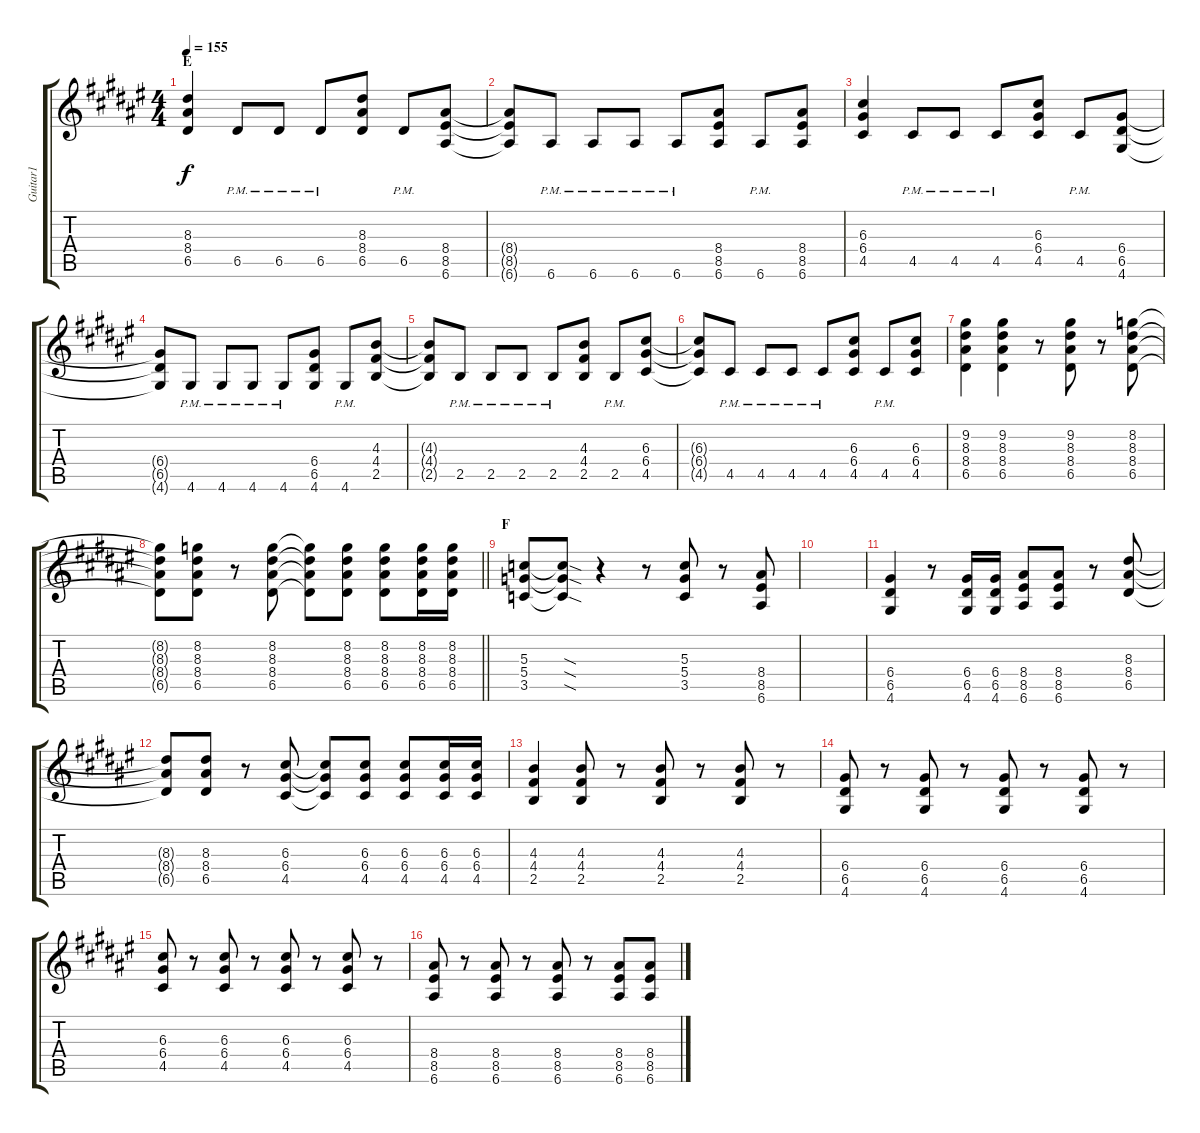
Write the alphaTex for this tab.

\track ("Guitar1" "Guitar1") {instrument distortionguitar}
\staff {score tabs}
\tuning (E4 B3 G3 D3 A2 E2) {hide}
\ts (4 4)
\section ("" "E")
\tempo 155
\clef g2
\ks f#
(8.3 8.4 6.5).4{dy f} 6.5{pm}.8 6.5{pm}.8 6.5{pm}.8 (8.3 8.4 6.5).8 6.5{pm}.8 (8.4 8.5 6.6).8 |
(8.4{t} 8.5{t} 6.6{t}).8 6.6{pm}.8 6.6{pm}.8 6.6{pm}.8 6.6{pm}.8 (8.4 8.5 6.6).8 6.6{pm}.8 (8.4 8.5 6.6).8 |
(6.3 6.4 4.5).4 4.5{pm}.8 4.5{pm}.8 4.5{pm}.8 (6.3 6.4 4.5).8 4.5{pm}.8 (6.4 6.5 4.6).8 |
(6.4{t} 6.5{t} 4.6{t}).8 4.6{pm}.8 4.6{pm}.8 4.6{pm}.8 4.6{pm}.8 (6.4 6.5 4.6).8 4.6{pm}.8 (4.3 4.4 2.5).8 |
(4.3{t} 4.4{t} 2.5{t}).8 2.5{pm}.8 2.5{pm}.8 2.5{pm}.8 2.5{pm}.8 (4.3 4.4 2.5).8 2.5{pm}.8 (6.3 6.4 4.5).8 |
(6.3{t} 6.4{t} 4.5{t}).8 4.5{pm}.8 4.5{pm}.8 4.5{pm}.8 4.5{pm}.8 (6.3 6.4 4.5).8 4.5{pm}.8 (6.3 6.4 4.5).8 |
(9.2 8.3 8.4 6.5).4 (9.2 8.3 8.4 6.5).4 r.8 (9.2 8.3 8.4 6.5).8 r.8 (8.2 8.3 8.4 6.5).8 |
\barLineRight lightlight
(8.2{t} 8.3{t} 8.4{t} 6.5{t}).8 (8.2 8.3 8.4 6.5).8 r.8 (8.2 8.3 8.4 6.5).8 (8.2{t} 8.3{t} 8.4{t} 6.5{t}).8 (8.2 8.3 8.4 6.5).8 (8.2 8.3 8.4 6.5).8 (8.2 8.3 8.4 6.5).16 (8.2 8.3 8.4 6.5).16 |
\section ("" "F")
(5.3 5.4 3.5).8 (5.3{sod t} 5.4{sod t} 3.5{sod t}).8 r.4 r.8 (5.3 5.4 3.5).8 r.8 (8.4 8.5 6.6).8 |
|
(6.4 6.5 4.6).4 r.8 (6.4 6.5 4.6).16 (6.4 6.5 4.6).16 (8.4 8.5 6.6).8 (8.4 8.5 6.6).8 r.8 (8.3 8.4 6.5).8 |
(8.3{t} 8.4{t} 6.5{t}).8 (8.3 8.4 6.5).8 r.8 (6.3 6.4 4.5).8 (6.3{t} 6.4{t} 4.5{t}).8 (6.3 6.4 4.5).8 (6.3 6.4 4.5).8 (6.3 6.4 4.5).16 (6.3 6.4 4.5).16 |
(4.3 4.4 2.5).4 (4.3 4.4 2.5).8 r.8 (4.3 4.4 2.5).8 r.8 (4.3 4.4 2.5).8 r.8 |
(6.4 6.5 4.6).8 r.8 (6.4 6.5 4.6).8 r.8 (6.4 6.5 4.6).8 r.8 (6.4 6.5 4.6).8 r.8 |
(6.3 6.4 4.5).8 r.8 (6.3 6.4 4.5).8 r.8 (6.3 6.4 4.5).8 r.8 (6.3 6.4 4.5).8 r.8 |
(8.4 8.5 6.6).8 r.8 (8.4 8.5 6.6).8 r.8 (8.4 8.5 6.6).8 r.8 (8.4 8.5 6.6).8 (8.4 8.5 6.6).8
